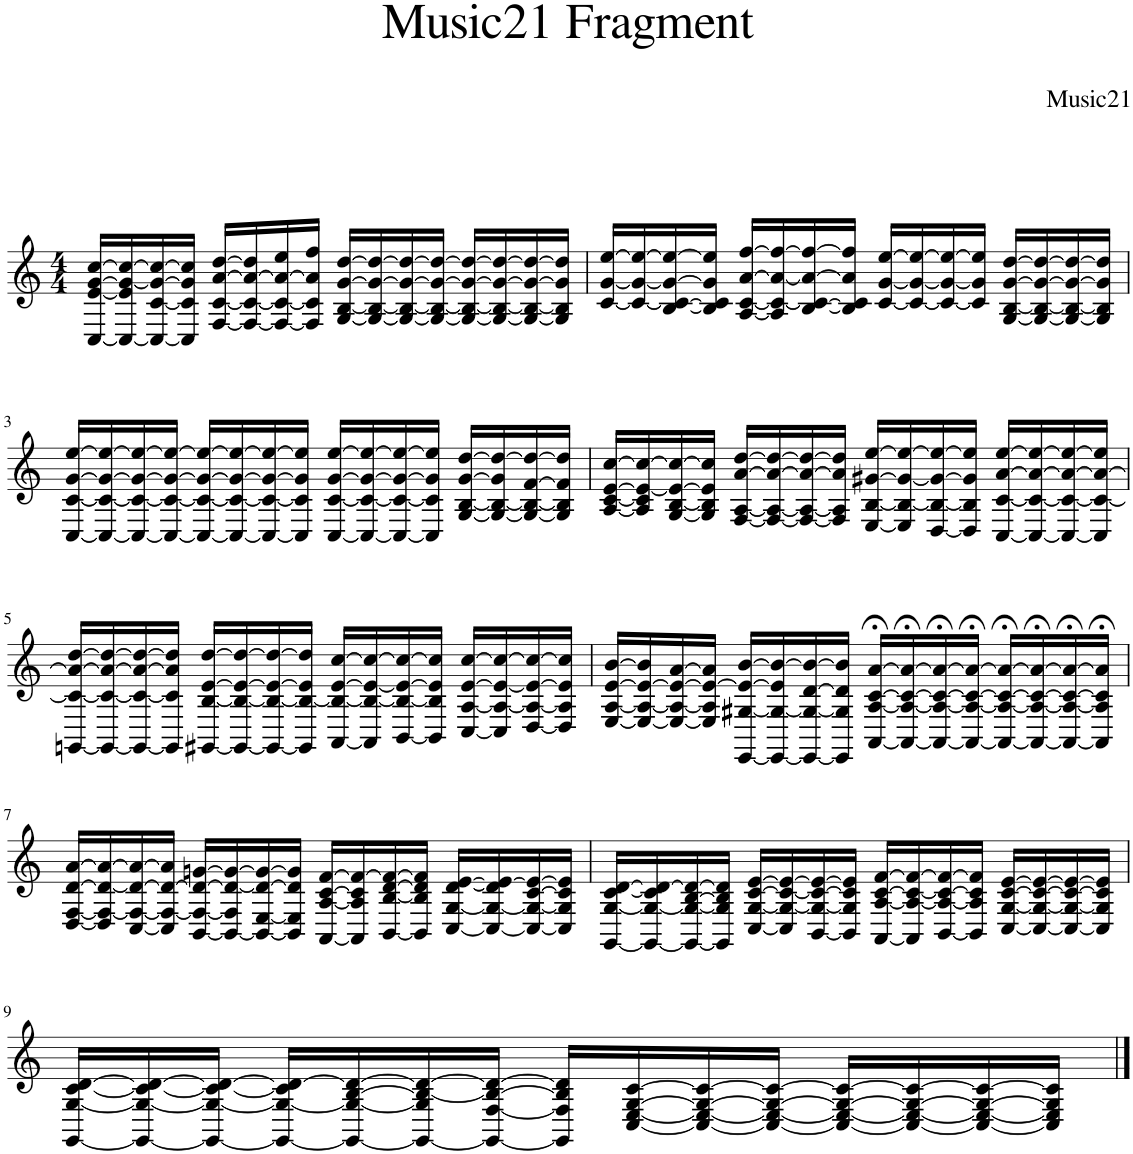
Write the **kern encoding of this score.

**kern
*part1
*staff1
*I"Piano
*I'Pno
*clefG2
*k[]
*M4/4
=1
[16C/ [16e/ [16g/ [16cc/LL
16C/_ 16e/] 16g/_ 16cc/_
16C/_ [16c/ 16g/_ 16cc/_
16C/] 16c/] 16g/] 16cc/]JJ
[16F/ [16c/ [16a/ [16dd/LL
16F/_ 16c/_ 16a/_ 16dd/]
16F/_ 16c/_ 16a/_ 16ee/
16F/] 16c/] 16a/] 16ff/JJ
[16G/ [16B/ [16g/ [16dd/LL
16G/_ 16B/_ 16g/_ 16dd/_
16G/_ 16B/_ 16g/_ 16dd/_
16G/_ 16B/_ 16g/_ 16dd/_JJ
16G/_ 16B/_ 16g/_ 16dd/_LL
16G/_ 16B/_ 16g/_ 16dd/_
16G/_ 16B/_ 16g/_ 16dd/_
16G/] 16B/] 16g/] 16dd/]JJ
=2
[16c/ [16g/ [16ee/LL
16c/_ 16g/_ 16ee/_
[16B/ 16c/_ 16g/_ 16ee/_
16B/] 16c/] 16g/] 16ee/]JJ
[16A/ [16c/ [16a/ [16ff/LL
16A/] 16c/_ 16a/_ 16ff/_
[16B/ 16c/_ 16a/_ 16ff/_
16B/] 16c/] 16a/] 16ff/]JJ
[16c/ [16g/ [16ee/LL
16c/_ 16g/_ 16ee/_
16c/_ 16g/_ 16ee/_
16c/] 16g/] 16ee/]JJ
[16G/ [16B/ [16g/ [16dd/LL
16G/_ 16B/_ 16g/_ 16dd/_
16G/_ 16B/_ 16g/_ 16dd/_
16G/] 16B/] 16g/] 16dd/]JJ
!!LO:LB:g=z
=3
[16C/ [16c/ [16g/ [16ee/LL
16C/_ 16c/_ 16g/_ 16ee/_
16C/_ 16c/_ 16g/_ 16ee/_
16C/_ 16c/_ 16g/_ 16ee/_JJ
16C/_ 16c/_ 16g/_ 16ee/_LL
16C/_ 16c/_ 16g/_ 16ee/_
16C/_ 16c/_ 16g/_ 16ee/_
16C/] 16c/] 16g/] 16ee/]JJ
[16C/ [16c/ [16g/ [16ee/LL
16C/_ 16c/_ 16g/_ 16ee/_
16C/_ 16c/_ 16g/_ 16ee/_
16C/] 16c/] 16g/] 16ee/]JJ
[16G/ [16B/ [16g/ [16dd/LL
16G/_ 16B/_ 16g/] 16dd/_
16G/_ 16B/_ [16f/ 16dd/_
16G/] 16B/] 16f/] 16dd/]JJ
=4
[16A/ [16c/ [16e/ [16cc/LL
16A/] 16c/] 16e/_ 16cc/_
[16G/ [16B/ 16e/_ 16cc/_
16G/] 16B/] 16e/] 16cc/]JJ
[16F/ [16A/ [16a/ [16dd/LL
16F/_ 16A/_ 16a/_ 16dd/_
16F/_ 16A/_ 16a/_ 16dd/_
16F/] 16A/] 16a/] 16dd/]JJ
[16E/ [16B/ [16g#X/ [16ee/LL
16E/] 16B/_ 16g#/_ 16ee/_
[16D/ 16B/_ 16g#/_ 16ee/_
16D/] 16B/] 16g#/] 16ee/]JJ
[16C/ [16c/ [16a/ [16ee/LL
16C/_ 16c/_ 16a/_ 16ee/_
16C/_ 16c/_ 16a/_ 16ee/_
16C/] 16c/_ 16a/_ 16ee/]JJ
!!LO:LB:g=z
=5
[16GGn/ 16c/_ 16a/_ [16dd/LL
16GG/_ 16c/_ 16a/_ 16dd/_
16GG/_ 16c/_ 16a/_ 16dd/_
16GG/] 16c/] 16a/] 16dd/]JJ
[16GG#X/ [16B/ [16e/ [16dd/LL
16GG#/_ 16B/_ 16e/_ 16dd/_
16GG#/_ 16B/_ 16e/_ 16dd/_
16GG#/] 16B/_ 16e/] 16dd/]JJ
[16AA/ 16B/_ [16e/ [16cc/LL
16AA/] 16B/_ 16e/_ 16cc/_
[16BB/ 16B/_ 16e/_ 16cc/_
16BB/] 16B/] 16e/] 16cc/]JJ
[16C/ [16A/ [16e/ [16cc/LL
16C/] 16A/_ 16e/_ 16cc/_
[16D/ 16A/_ 16e/_ 16cc/_
16D/] 16A/] 16e/] 16cc/]JJ
=6
[16E/ [16A/ [16e/ [16b/LL
16E/_ 16A/_ 16e/_ 16b/]
16E/_ 16A/_ 16e/_ [16a/
16E/] 16A/] 16e/_ 16a/]JJ
[16EE/ [16G#X/ 16e/_ [16b/LL
16EE/_ 16G#/_ 16e/] 16b/_
16EE/_ 16G#/_ [16d/ 16b/_
16EE/] 16G#/] 16d/] 16b/]JJ
[16AA/;< [16A/;< [16c/;< [16a/;<LL
16AA/_;< 16A/_;< 16c/_;< 16a/_;<
16AA/_;< 16A/_;< 16c/_;< 16a/_;<
16AA/_;< 16A/_;< 16c/_;< 16a/_;<JJ
16AA/_;< 16A/_;< 16c/_;< 16a/_;<LL
16AA/_;< 16A/_;< 16c/_;< 16a/_;<
16AA/_;< 16A/_;< 16c/_;< 16a/_;<
16AA/];< 16A/];< 16c/];< 16a/];<JJ
!!LO:LB:g=z
=7
[16D/ [16F/ [16d/ [16a/LL
16D/] 16F/_ 16d/_ 16a/_
[16C/ 16F/_ 16d/_ 16a/_
16C/] 16F/_ 16d/_ 16a/]JJ
[16BB/ 16F/_ 16d/_ [16gn/LL
16BB/_ 16F/] 16d/_ 16g/_
16BB/_ [16E/ 16d/_ 16g/_
16BB/] 16E/] 16d/] 16g/]JJ
[16AA/ [16A/ [16c/ [16f/LL
16AA/] 16A/] 16c/] 16f/_
[16BB/ [16B/ [16d/ 16f/_
16BB/] 16B/] 16d/] 16f/]JJ
[16C/ [16G/ [16d/ [16e/LL
16C/_ 16G/_ 16d/] 16e/_
16C/_ 16G/_ [16c/ 16e/_
16C/] 16G/] 16c/] 16e/]JJ
=8
[16GG/ [16G/ [16c/ [16d/LL
16GG/_ 16G/_ 16c/] 16d/_
16GG/_ 16G/_ [16B/ 16d/_
16GG/] 16G/] 16B/] 16d/]JJ
[16C/ [16G/ [16c/ [16e/LL
16C/] 16G/_ 16c/_ 16e/_
[16BB/ 16G/_ 16c/_ 16e/_
16BB/] 16G/] 16c/] 16e/]JJ
[16AA/ [16A/ [16c/ [16f/LL
16AA/] 16A/_ 16c/_ 16f/_
[16BB/ 16A/_ 16c/_ 16f/_
16BB/] 16A/] 16c/] 16f/]JJ
[16C/ [16G/ [16c/ [16e/LL
16C/_ 16G/_ 16c/_ 16e/_
16C/_ 16G/_ 16c/_ 16e/_
16C/] 16G/] 16c/] 16e/]JJ
!!LO:LB:g=z
=9
[16GG/ [16G/ [16c/ [16d/LL
16GG/_ 16G/_ 16c/_ 16d/_
16GG/_ 16G/_ 16c/_ 16d/_JJ
16GG/_ 16G/_ 16c/] 16d/_LL
16GG/_ 16G/_ [16B/ 16d/_
16GG/_ 16G/] 16B/_ 16d/_
16GG/_ [16F/ 16B/_ 16d/_JJ
16GG/] 16F/] 16B/] 16d/]LL
[16C/ [16E/ [16G/ [16c/
16C/_ 16E/_ 16G/_ 16c/_
16C/_ 16E/_ 16G/_ 16c/_JJ
16C/_ 16E/_ 16G/_ 16c/_LL
16C/_ 16E/_ 16G/_ 16c/_
16C/_ 16E/_ 16G/_ 16c/_
16C/] 16E/] 16G/] 16c/]JJ
==
*-
